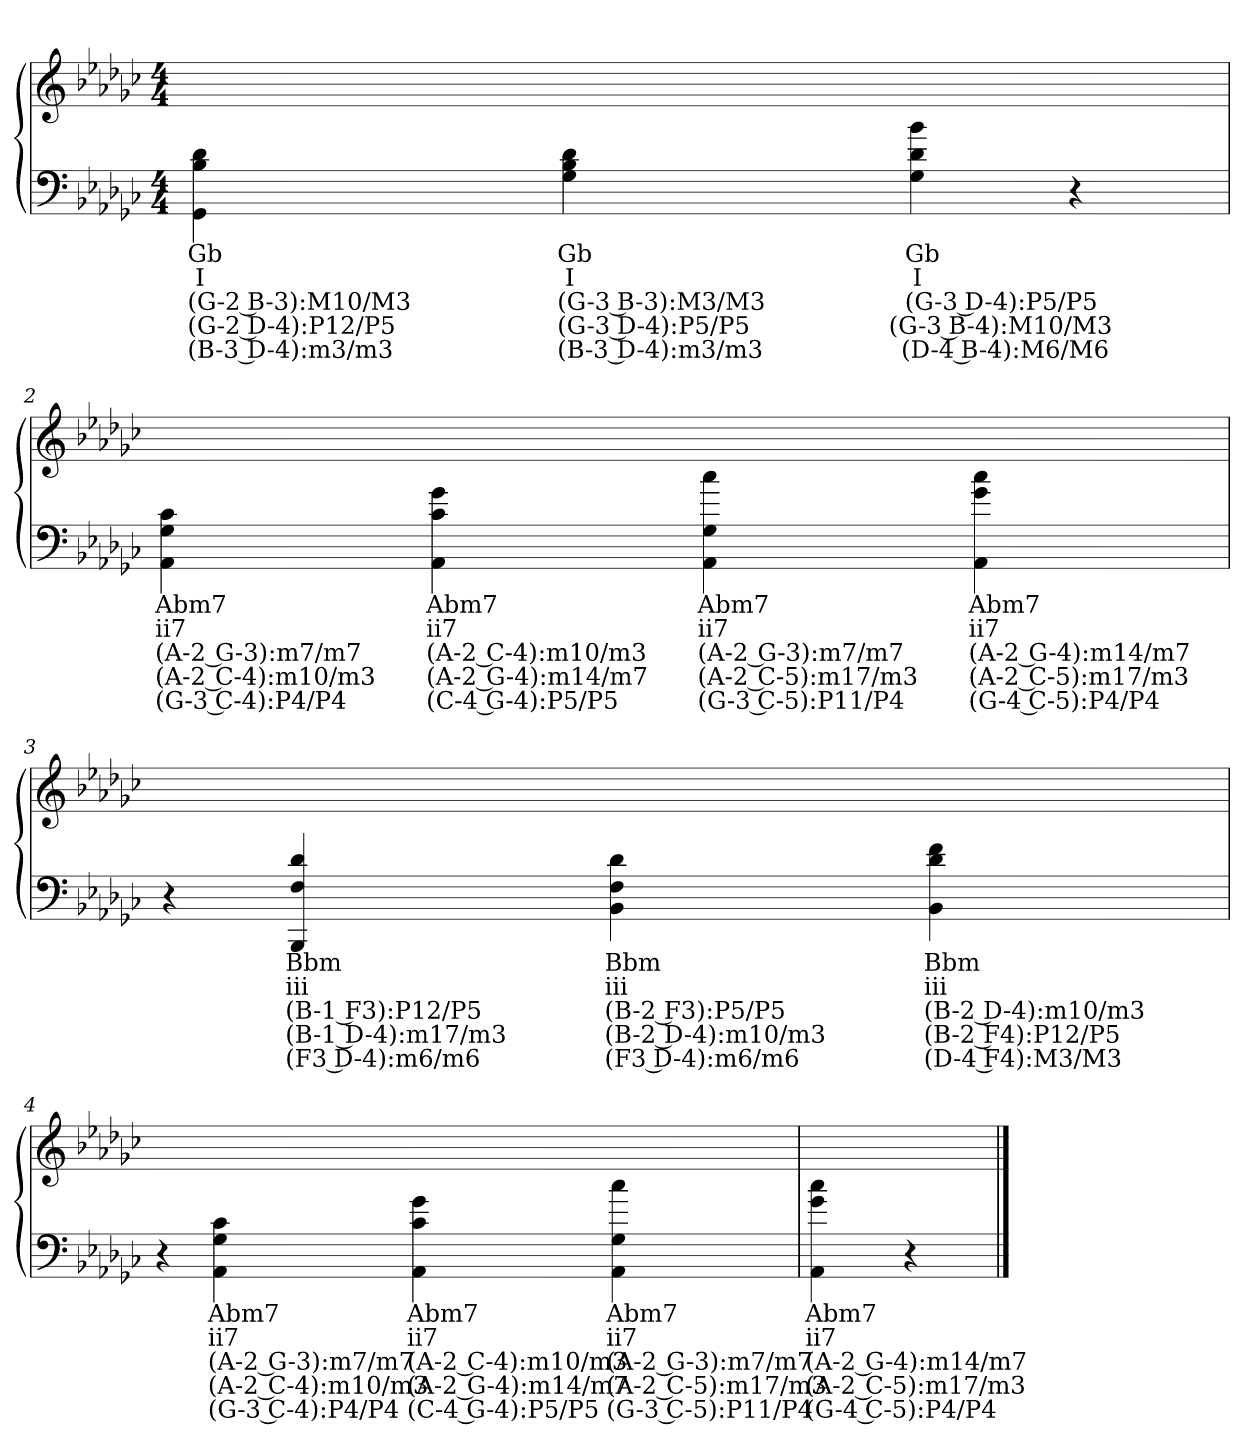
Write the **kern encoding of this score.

**kern	**text	**text	**text	**text	**text	**kern
*part2	*part2	*part2	*part2	*part2	*part2	*part1
*staff2	*staff2	*staff2	*staff2	*staff2	*staff2	*staff1
*clefF4	*	*	*	*	*	*clefG2
*k[b-e-a-d-g-c-]	*	*	*	*	*	*k[b-e-a-d-g-c-]
*G-:	*	*	*	*	*	*G-:
*M4/4	*	*	*	*	*	*M4/4
*MM60	*	*	*	*	*	*MM60
=1	=1	=1	=1	=1	=1	=1
4GG- 4B- 4d-	Gb	I	(G-2 B-3):M10/M3	(G-2 D-4):P12/P5	(B-3 D-4):m3/m3	1ryy
4G- 4B- 4d-	Gb	I	(G-3 B-3):M3/M3	(G-3 D-4):P5/P5	(B-3 D-4):m3/m3	.
4G- 4d- 4b-	Gb	I	(G-3 D-4):P5/P5	(G-3 B-4):M10/M3	(D-4 B-4):M6/M6	.
4r	.	.	.	.	.	.
=2	=2	=2	=2	=2	=2	=2
4AA- 4G- 4c-	Abm7	ii7	(A-2 G-3):m7/m7	(A-2 C-4):m10/m3	(G-3 C-4):P4/P4	1ryy
4AA- 4c- 4g-	Abm7	ii7	(A-2 C-4):m10/m3	(A-2 G-4):m14/m7	(C-4 G-4):P5/P5	.
4AA- 4G- 4cc-	Abm7	ii7	(A-2 G-3):m7/m7	(A-2 C-5):m17/m3	(G-3 C-5):P11/P4	.
4AA- 4g- 4cc-	Abm7	ii7	(A-2 G-4):m14/m7	(A-2 C-5):m17/m3	(G-4 C-5):P4/P4	.
=3	=3	=3	=3	=3	=3	=3
4r	.	.	.	.	.	1ryy
4BBB- 4F 4d-	Bbm	iii	(B-1 F3):P12/P5	(B-1 D-4):m17/m3	(F3 D-4):m6/m6	.
4BB- 4F 4d-	Bbm	iii	(B-2 F3):P5/P5	(B-2 D-4):m10/m3	(F3 D-4):m6/m6	.
4BB- 4d- 4f	Bbm	iii	(B-2 D-4):m10/m3	(B-2 F4):P12/P5	(D-4 F4):M3/M3	.
=4	=4	=4	=4	=4	=4	=4
4r	.	.	.	.	.	1ryy
4AA- 4G- 4c-	Abm7	ii7	(A-2 G-3):m7/m7	(A-2 C-4):m10/m3	(G-3 C-4):P4/P4	.
4AA- 4c- 4g-	Abm7	ii7	(A-2 C-4):m10/m3	(A-2 G-4):m14/m7	(C-4 G-4):P5/P5	.
4AA- 4G- 4cc-	Abm7	ii7	(A-2 G-3):m7/m7	(A-2 C-5):m17/m3	(G-3 C-5):P11/P4	.
=5	=5	=5	=5	=5	=5	=5
4AA- 4g- 4cc-	Abm7	ii7	(A-2 G-4):m14/m7	(A-2 C-5):m17/m3	(G-4 C-5):P4/P4	2ryy
4r	.	.	.	.	.	.
==	==	==	==	==	==	==
*-	*-	*-	*-	*-	*-	*-
